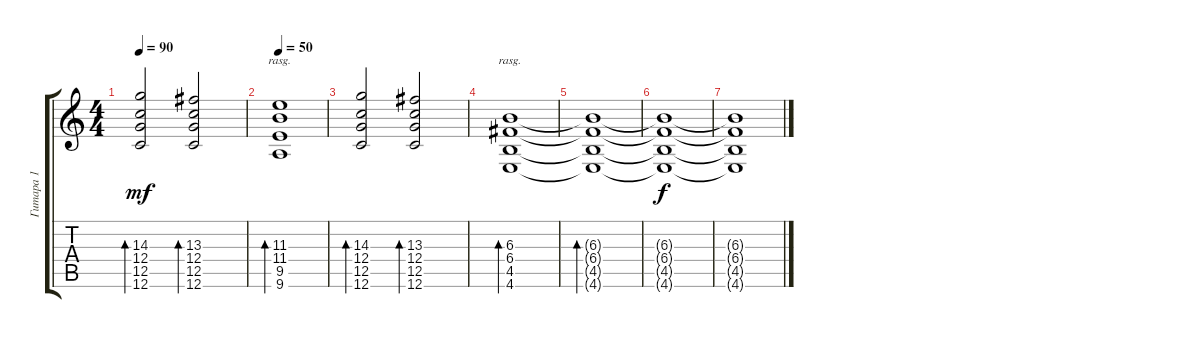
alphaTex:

\track ("Гитара 1" "Гитара 1") {instrument distortionguitar}
\staff {score tabs}
\tuning (D4 A3 F3 C3 G2 C2) {hide}
\ts (4 4)
\tempo 90
\clef g2
\ks c
(14.3 12.4 12.5 12.6).2{bd 240 dy mf instrument electricguitarclean} (13.3 12.4 12.5 12.6).2{bd 240} |
\tempo 50
(11.3 11.4 9.5 9.6).1{bd 480 rasg ii} |
(14.3 12.4 12.5 12.6).2{bd 240 instrument electricguitarclean} (13.3 12.4 12.5 12.6).2{bd 240} |
(6.3 6.4 4.5 4.6).1{bd 240 rasg ii volume 3} |
(6.3{t} 6.4{t} 4.5{t} 4.6{t}).1{bd 60} |
(6.3{t} 6.4{t} 4.5{t} 4.6{t}).1{dy f} |
(6.3{t} 6.4{t} 4.5{t} 4.6{t}).1
